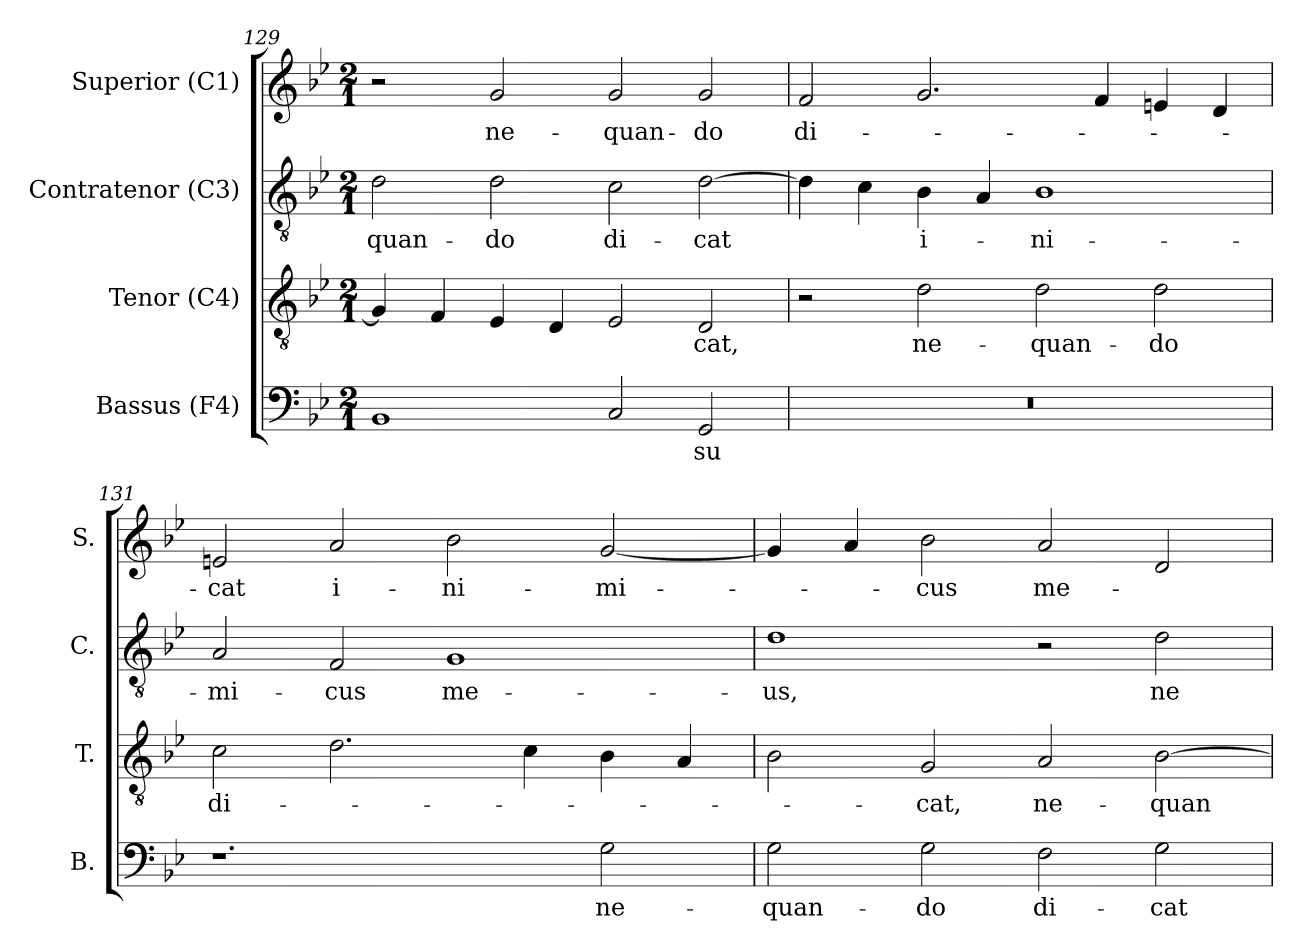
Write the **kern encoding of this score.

**kern	**text	**kern	**text	**kern	**text	**kern	**text
*part4	*part4	*part3	*part3	*part2	*part2	*part1	*part1
*staff4	*staff4	*staff3	*staff3	*staff2	*staff2	*staff1	*staff1
*I"Bassus (F4)	*	*I"Tenor (C4)	*	*I"Contratenor (C3)	*	*I"Superior (C1)	*
*I'B.	*	*I'T.	*	*I'C.	*	*I'S.	*
*clefF4	*	*clefGv2	*	*clefGv2	*	*clefG2	*
*	*	*ITrd7c12	*	*ITrd7c12	*	*	*
*k[b-e-]	*	*k[b-e-]	*	*k[b-e-]	*	*k[b-e-]	*
*B-:	*	*B-:	*	*B-:	*	*B-:	*
*M2/1	*	*M2/1	*	*M2/1	*	*M2/1	*
=129	=129	=129	=129	=129	=129	=129	=129
!	!	!	!	!	!LO:LY:b:color=#000000	!	!
1BB-i	.	4GGi/]	.	2Di\	-quan-	2r	.
.	.	4FFi/	.	.	.	.	.
!	!	!	!	!	!LO:LY:b:color=#000000	!	!
!	!	!	!	!	!	!	!LO:LY:b:color=#000000
.	.	4EE-i/	.	2Di\	-do	2gi/	ne-
.	.	4DDi/	.	.	.	.	.
!	!	!	!	!	!LO:LY:b:color=#000000	!	!
!	!	!	!	!	!	!	!LO:LY:b:color=#000000
2Ci/	.	2EE-i/	.	2Ci\	di-	2gi/	-quan-
!	!LO:LY:b:color=#000000	!	!	!	!	!	!
!	!	!	!LO:LY:b:color=#000000	!	!	!	!
!	!	!	!	!	!LO:LY:b:color=#000000	!	!
!	!	!	!	!	!	!	!LO:LY:b:color=#000000
2GGi/	-su	2DDi/	-cat,	[2Di\	-cat	2gi/	-do
=130	=130	=130	=130	=130	=130	=130	=130
!LO:N:vis=1	!	!	!	!	!	!	!
!	!	!	!	!	!	!	!LO:LY:b:color=#000000
0r	.	2r	.	4Di\]	.	2fi/	di-
.	.	.	.	4Ci\	.	.	.
!	!	!	!LO:LY:b:color=#000000	!	!	!	!
!	!	!	!	!	!LO:LY:b:color=#000000	!	!
.	.	2Di\	ne-	4BB-i\	i-	2.gi/	.
.	.	.	.	4AAi/	.	.	.
!	!	!	!LO:LY:b:color=#000000	!	!	!	!
!	!	!	!	!	!LO:LY:b:color=#000000	!	!
.	.	2Di\	-quan-	1BB-i	-ni-	.	.
.	.	.	.	.	.	4fi/	.
!	!	!	!LO:LY:b:color=#000000	!	!	!	!
.	.	2Di\	-do	.	.	4eni/	.
.	.	.	.	.	.	4di/	.
!!LO:LB:g=z
=131	=131	=131	=131	=131	=131	=131	=131
!	!	!	!LO:LY:b:color=#000000	!	!	!	!
!	!	!	!	!	!LO:LY:b:color=#000000	!	!
!	!	!	!	!	!	!	!LO:LY:b:color=#000000
1.r	.	2Ci\	di-	2AAi/	-mi-	2eni/	-cat
!	!	!	!	!	!LO:LY:b:color=#000000	!	!
!	!	!	!	!	!	!	!LO:LY:b:color=#000000
.	.	2.Di\	.	2FFi/	-cus	2ai/	i-
!	!	!	!	!	!LO:LY:b:color=#000000	!	!
!	!	!	!	!	!	!	!LO:LY:b:color=#000000
.	.	.	.	1GGi	me-	2b-i\	-ni-
.	.	4Ci\	.	.	.	.	.
!	!LO:LY:b:color=#000000	!	!	!	!	!	!
!	!	!	!	!	!	!	!LO:LY:b:color=#000000
2Gi\	ne-	4BB-i\	.	.	.	[2gi/	-mi-
.	.	4AAi/	.	.	.	.	.
=132	=132	=132	=132	=132	=132	=132	=132
!	!LO:LY:b:color=#000000	!	!	!	!	!	!
!	!	!	!	!	!LO:LY:b:color=#000000	!	!
2Gi\	-quan-	2BB-i\	.	1Di	-us,	4gi/]	.
.	.	.	.	.	.	4ai/	.
!	!LO:LY:b:color=#000000	!	!	!	!	!	!
!	!	!	!LO:LY:b:color=#000000	!	!	!	!
!	!	!	!	!	!	!	!LO:LY:b:color=#000000
2Gi\	-do	2GGi/	-cat,	.	.	2b-i\	-cus
!	!LO:LY:b:color=#000000	!	!	!	!	!	!
!	!	!	!LO:LY:b:color=#000000	!	!	!	!
!	!	!	!	!	!	!	!LO:LY:b:color=#000000
2Fi\	di-	2AAi/	ne-	2r	.	2ai/	me-
!	!LO:LY:b:color=#000000	!	!	!	!	!	!
!	!	!	!LO:LY:b:color=#000000	!	!	!	!
!	!	!	!	!	!LO:LY:b:color=#000000	!	!
2Gi\	-cat	[2BB-i\	-quan	2Di\	ne-	2di/	.
=	=	=	=	=	=	=	=
*-	*-	*-	*-	*-	*-	*-	*-
